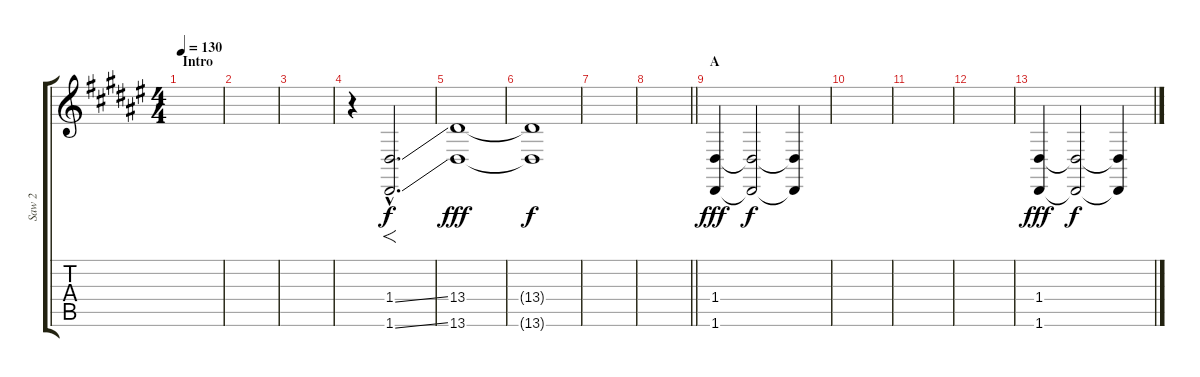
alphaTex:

\track ("Saw 2" "Saw 2") {instrument lead2sawtooth}
\staff {score tabs}
\tuning (E4 B3 G3 D3 A2 D2) {hide}
\ts (4 4)
\section ("" "Intro")
\tempo 130
\clef g2
\ks d#minor
|
|
|
r.4 (1.4{ss hac} 1.6{ss hac}).2{f d} |
(13.4 13.6).1{dy fff volume 0} |
(13.4{t} 13.6{t}).1{dy f} |
|
\barLineRight lightlight
|
\section ("" "A")
(1.4 1.6).4{dy fff volume 9} (1.4{t} 1.6{t}).2{dy f volume 0} (1.4{t} 1.6{t}).4 |
|
|
|
(1.4 1.6).4{dy fff volume 9} (1.4{t} 1.6{t}).2{dy f volume 0} (1.4{t} 1.6{t}).4
